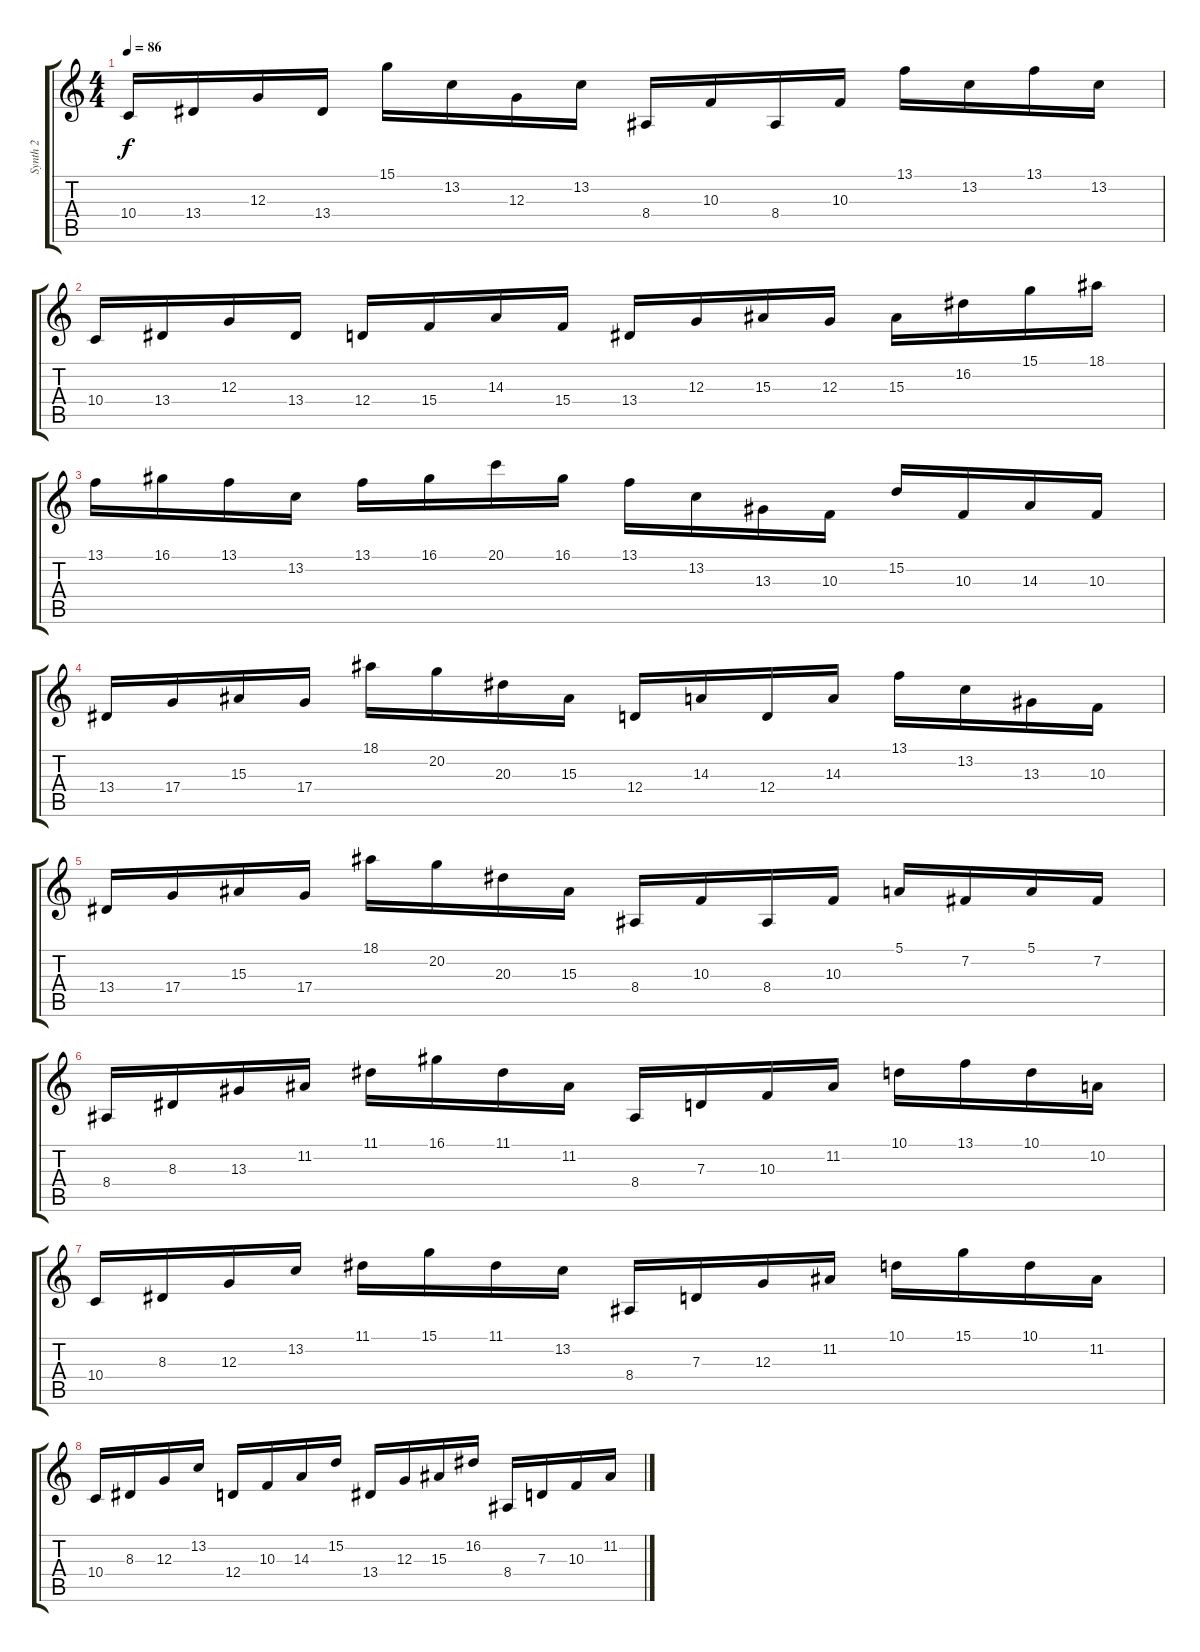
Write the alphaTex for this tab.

\track ("Synth 2" "Synth 2") {instrument lead1square}
\staff {score tabs}
\tuning (E4 B3 G3 D3 A2 E2) {hide}
\ts (4 4)
\tempo 86
\clef g2
\ks c
10.4.16{dy f} 13.4.16 12.3.16 13.4.16 15.1.16 13.2.16 12.3.16 13.2.16 8.4.16 10.3.16 8.4.16 10.3.16 13.1.16 13.2.16 13.1.16 13.2.16 |
10.4.16 13.4.16 12.3.16 13.4.16 12.4.16 15.4.16 14.3.16 15.4.16 13.4.16 12.3.16 15.3.16 12.3.16 15.3.16 16.2.16 15.1.16 18.1.16 |
13.1.16 16.1.16 13.1.16 13.2.16 13.1.16 16.1.16 20.1.16 16.1.16 13.1.16 13.2.16 13.3.16 10.3.16 15.2.16 10.3.16 14.3.16 10.3.16 |
13.4.16 17.4.16 15.3.16 17.4.16 18.1.16 20.2.16 20.3.16 15.3.16 12.4.16 14.3.16 12.4.16 14.3.16 13.1.16 13.2.16 13.3.16 10.3.16 |
13.4.16 17.4.16 15.3.16 17.4.16 18.1.16 20.2.16 20.3.16 15.3.16 8.4.16 10.3.16 8.4.16 10.3.16 5.1.16 7.2.16 5.1.16 7.2.16 |
8.4.16 8.3.16 13.3.16 11.2.16 11.1.16 16.1.16 11.1.16 11.2.16 8.4.16 7.3.16 10.3.16 11.2.16 10.1.16 13.1.16 10.1.16 10.2.16 |
10.4.16 8.3.16 12.3.16 13.2.16 11.1.16 15.1.16 11.1.16 13.2.16 8.4.16 7.3.16 12.3.16 11.2.16 10.1.16 15.1.16 10.1.16 11.2.16 |
10.4.16 8.3.16 12.3.16 13.2.16 12.4.16 10.3.16 14.3.16 15.2.16 13.4.16 12.3.16 15.3.16 16.2.16 8.4.16 7.3.16 10.3.16 11.2.16
